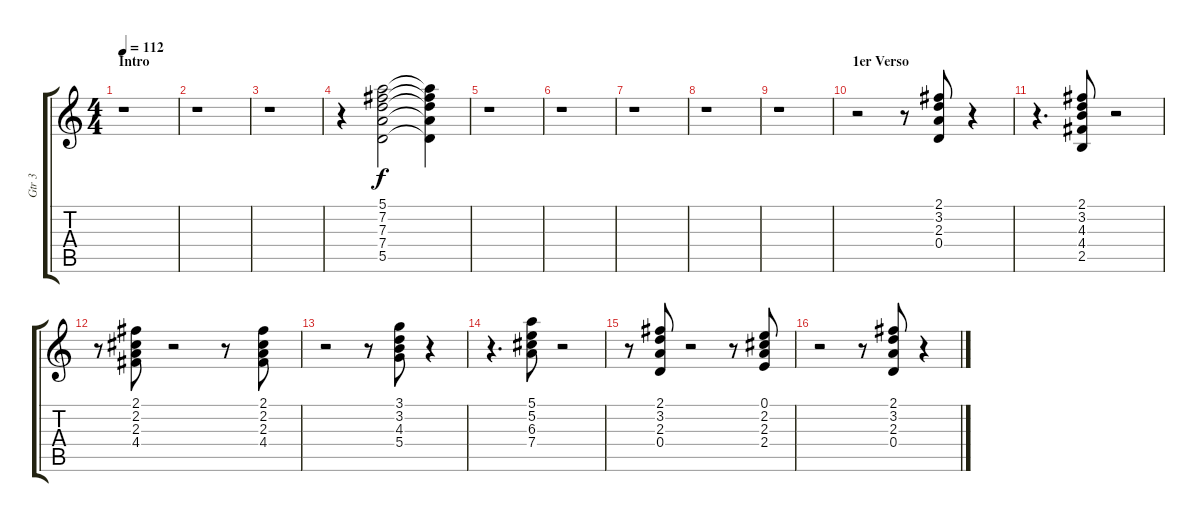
\track ("Gtr 3" "Gtr 3") {instrument electricguitarclean}
\staff {score tabs}
\tuning (E4 B3 G3 D3 A2 E2) {hide}
\ts (4 4)
\section ("" "Intro")
\tempo 112
\clef g2
\ks c
r.1{dy f instrument electricguitarclean} |
r.1 |
r.1 |
r.4 (5.1 7.2 7.3 7.4 5.5).2 (5.1{t} 7.2{t} 7.3{t} 7.4{t} 5.5{t}).4 |
r.1 |
r.1 |
r.1 |
r.1 |
r.1 |
\section ("" "1er Verso")
r.2 r.8 (2.1 3.2 2.3 0.4).8 r.4 |
r.4{d} (2.1 3.2 4.3 4.4 2.5).8 r.2 |
r.8 (2.1 2.2 2.3 4.4).8 r.2 r.8 (2.1 2.2 2.3 4.4).8 |
r.2 r.8 (3.1 3.2 4.3 5.4).8 r.4 |
r.4{d} (5.1 5.2 6.3 7.4).8 r.2 |
r.8 (2.1 3.2 2.3 0.4).8 r.2 r.8 (0.1 2.2 2.3 2.4).8 |
r.2 r.8 (2.1 3.2 2.3 0.4).8 r.4
